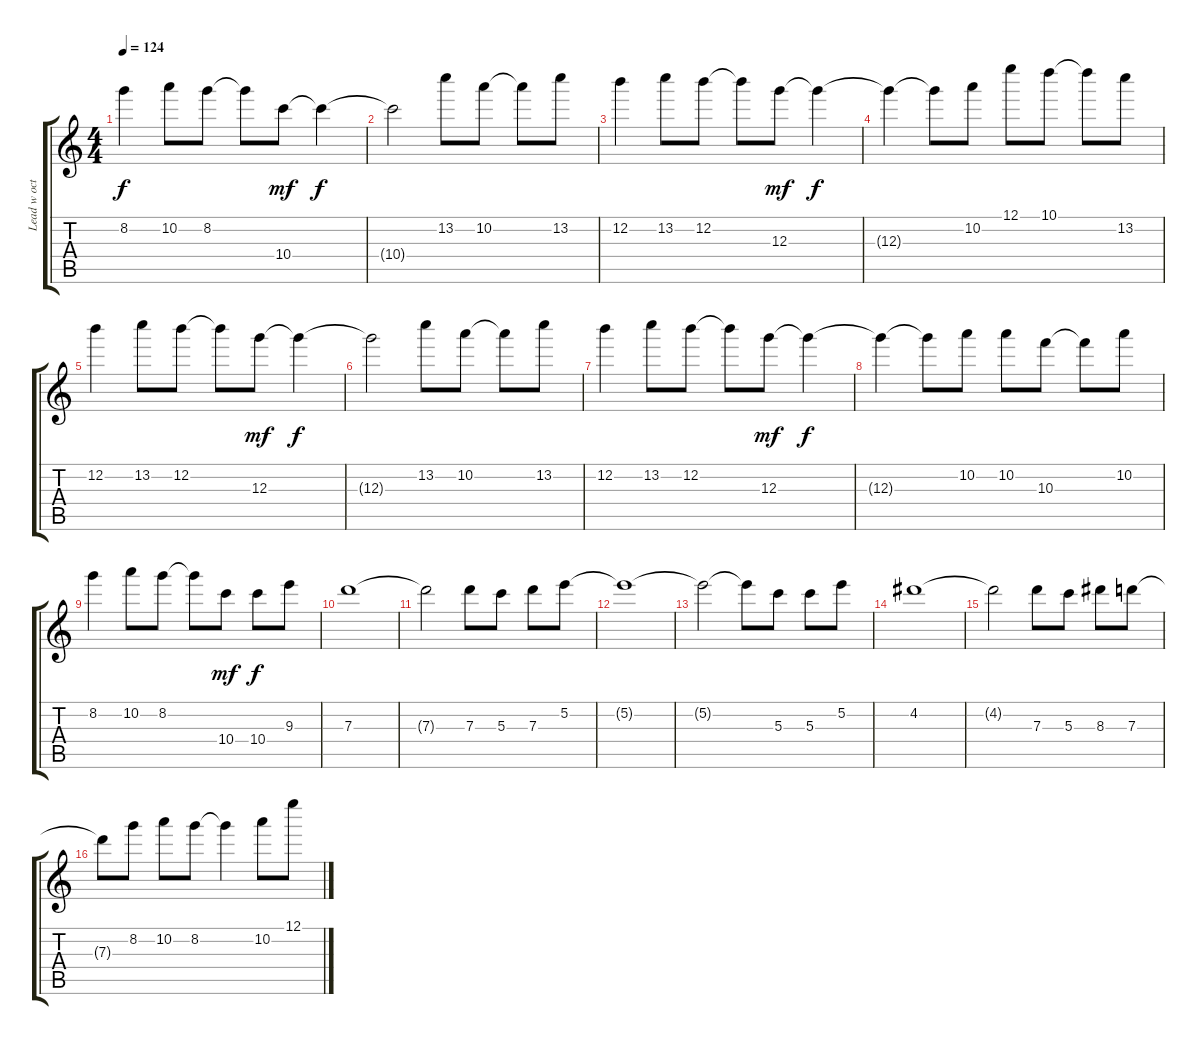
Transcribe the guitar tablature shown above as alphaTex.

\track ("Lead w octaver" "Lead w oct") {instrument overdrivenguitar}
\staff {score tabs}
\tuning (E5 B4 G4 D4 A3 E3) {hide}
\ts (4 4)
\tempo 124
\clef g2
\ks c
8.2.4{dy f} 10.2.8 8.2.8 8.2{t}.8 10.4.8{dy mf} 10.4{t}.4{dy f} |
10.4{t}.2 13.2.8 10.2.8 10.2{t}.8 13.2.8 |
12.2.4 13.2.8 12.2.8 12.2{t}.8 12.3.8{dy mf} 12.3{t}.4{dy f} |
12.3{t}.4 12.3{t}.8 10.2.8 12.1.8 10.1.8 10.1{t}.8 13.2.8 |
12.2.4 13.2.8 12.2.8 12.2{t}.8 12.3.8{dy mf} 12.3{t}.4{dy f} |
12.3{t}.2 13.2.8 10.2.8 10.2{t}.8 13.2.8 |
12.2.4 13.2.8 12.2.8 12.2{t}.8 12.3.8{dy mf} 12.3{t}.4{dy f} |
12.3{t}.4 12.3{t}.8 10.2.8 10.2.8 10.3.8 10.3{t}.8 10.2.8 |
8.2.4 10.2.8 8.2.8 8.2{t}.8 10.4.8{dy mf} 10.4.8{dy f} 9.3.8 |
7.3.1 |
7.3{t}.2 7.3.8 5.3.8 7.3.8 5.2.8 |
5.2{t}.1 |
5.2{t}.2 5.2{t}.8 5.3.8 5.3.8 5.2.8 |
4.2.1 |
4.2{t}.2 7.3.8 5.3.8 8.3.8 7.3.8 |
7.3{t}.8 8.2.8 10.2.8 8.2.8 8.2{t}.4 10.2.8 12.1.8
